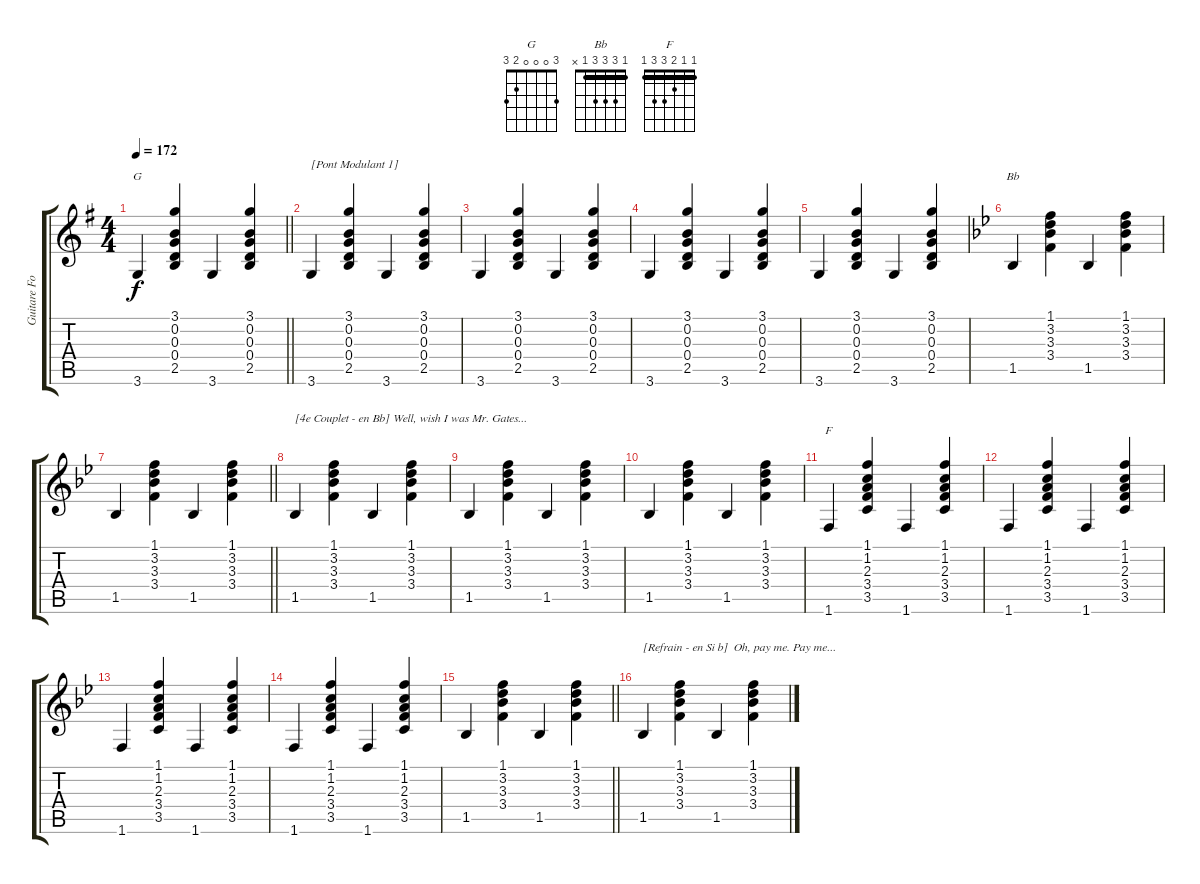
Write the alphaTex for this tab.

\track ("Guitare Folk" "Guitare Fo") {instrument acousticguitarsteel}
\staff {score tabs}
\tuning (E4 B3 G3 D3 A2 E2) {hide}
\chord ("G" 3 0 0 0 2 3)
\chord ("Bb" 1 3 3 3 1 x) {barre 1}
\chord ("F" 1 1 2 3 3 1) {barre 1}
\ts (4 4)
\tempo 172
\clef g2
\barLineRight lightlight
\ks g
3.6.4{ch "G" dy f} (3.1 0.2 0.3 0.4 2.5).4 3.6.4 (3.1 0.2 0.3 0.4 2.5).4 |
3.6.4{txt "[Pont Modulant 1]"} (3.1 0.2 0.3 0.4 2.5).4 3.6.4 (3.1 0.2 0.3 0.4 2.5).4 |
3.6.4 (3.1 0.2 0.3 0.4 2.5).4 3.6.4 (3.1 0.2 0.3 0.4 2.5).4 |
3.6.4 (3.1 0.2 0.3 0.4 2.5).4 3.6.4 (3.1 0.2 0.3 0.4 2.5).4 |
3.6.4 (3.1 0.2 0.3 0.4 2.5).4 3.6.4 (3.1 0.2 0.3 0.4 2.5).4 |
\ks bb
1.5.4{ch "Bb"} (1.1 3.2 3.3 3.4).4 1.5.4 (1.1 3.2 3.3 3.4).4 |
\barLineRight lightlight
1.5.4 (1.1 3.2 3.3 3.4).4 1.5.4 (1.1 3.2 3.3 3.4).4 |
1.5.4{txt "[4e Couplet - en Bb] Well, wish I was Mr. Gates..."} (1.1 3.2 3.3 3.4).4 1.5.4 (1.1 3.2 3.3 3.4).4 |
1.5.4 (1.1 3.2 3.3 3.4).4 1.5.4 (1.1 3.2 3.3 3.4).4 |
1.5.4 (1.1 3.2 3.3 3.4).4 1.5.4 (1.1 3.2 3.3 3.4).4 |
1.6.4{ch "F"} (1.1 1.2 2.3 3.4 3.5).4 1.6.4 (1.1 1.2 2.3 3.4 3.5).4 |
1.6.4 (1.1 1.2 2.3 3.4 3.5).4 1.6.4 (1.1 1.2 2.3 3.4 3.5).4 |
1.6.4 (1.1 1.2 2.3 3.4 3.5).4 1.6.4 (1.1 1.2 2.3 3.4 3.5).4 |
1.6.4 (1.1 1.2 2.3 3.4 3.5).4 1.6.4 (1.1 1.2 2.3 3.4 3.5).4 |
\barLineRight lightlight
1.5.4 (1.1 3.2 3.3 3.4).4 1.5.4 (1.1 3.2 3.3 3.4).4 |
1.5.4{txt "[Refrain - en Si b]  Oh, pay me. Pay me..."} (1.1 3.2 3.3 3.4).4 1.5.4 (1.1 3.2 3.3 3.4).4
